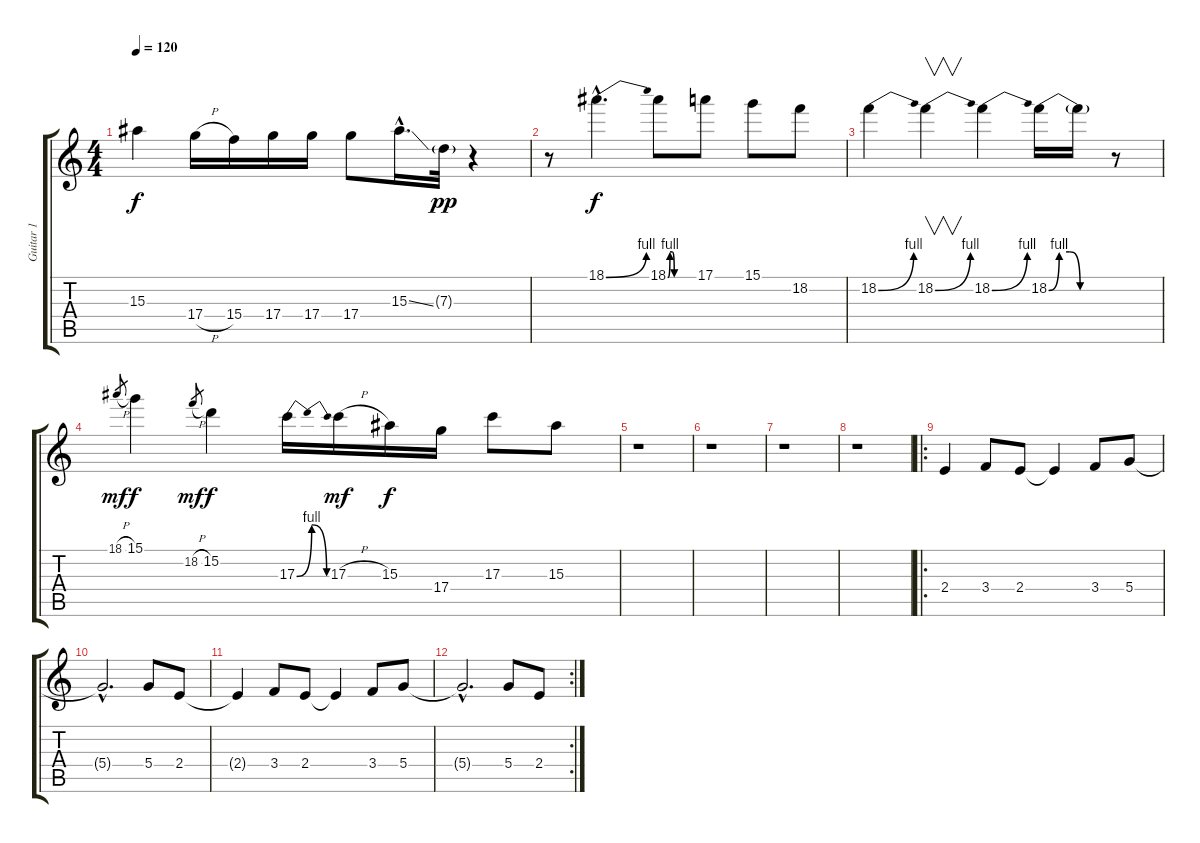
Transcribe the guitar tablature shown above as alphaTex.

\track ("Guitar 1" "Guitar 1") {instrument overdrivenguitar}
\staff {score tabs}
\tuning (E4 B3 G3 D3 A2 E2) {hide}
\ts (4 4)
\tempo 120
\clef g2
\ks c
15.3.4{dy f} 17.4{h}.16 15.4.16 17.4.16 17.4.16 17.4.8 15.3{ss hac}.16{d} 7.3{g}.32{dy pp} r.4 |
r.8 18.1{be (bend 0 0 60 4) hac}.4{d dy f} 18.1{be (custom 0 0 5 4 10 4 15 0 60 0)}.8 17.1.8 15.1.8 18.2.8 |
18.2{be (bend 0 0 60 4)}.4 18.2{be (bend 0 0 60 4)}.4{v} 18.2{be (bend 0 0 60 4)}.4 18.2{be (custom 0 0 10 4 20 4 30 0 60 0)}.16 18.2{t}.16 r.8 |
18.1{h}.8{gr dy mf} 15.1.4{dy f} 18.2{h}.8{gr dy mf} 15.2.4{dy f} 17.3{be (bendrelease 0 0 15 4 30 4 60 0)}.16 17.3{h}.16{dy mf} 15.3.16{dy f} 17.4.16 17.3.8 15.3.8 |
r.1 |
r.1 |
r.1 |
r.1 |
\ro
2.4.4 3.4.8 2.4.8 2.4{t}.4 3.4.8 5.4.8 |
5.4{hac t}.2{d} 5.4.8 2.4.8{volume 9} |
2.4{t}.4 3.4.8 2.4.8 2.4{t}.4 3.4.8 5.4.8 |
\rc 2
5.4{hac t}.2{d} 5.4.8 2.4.8{volume 0}
